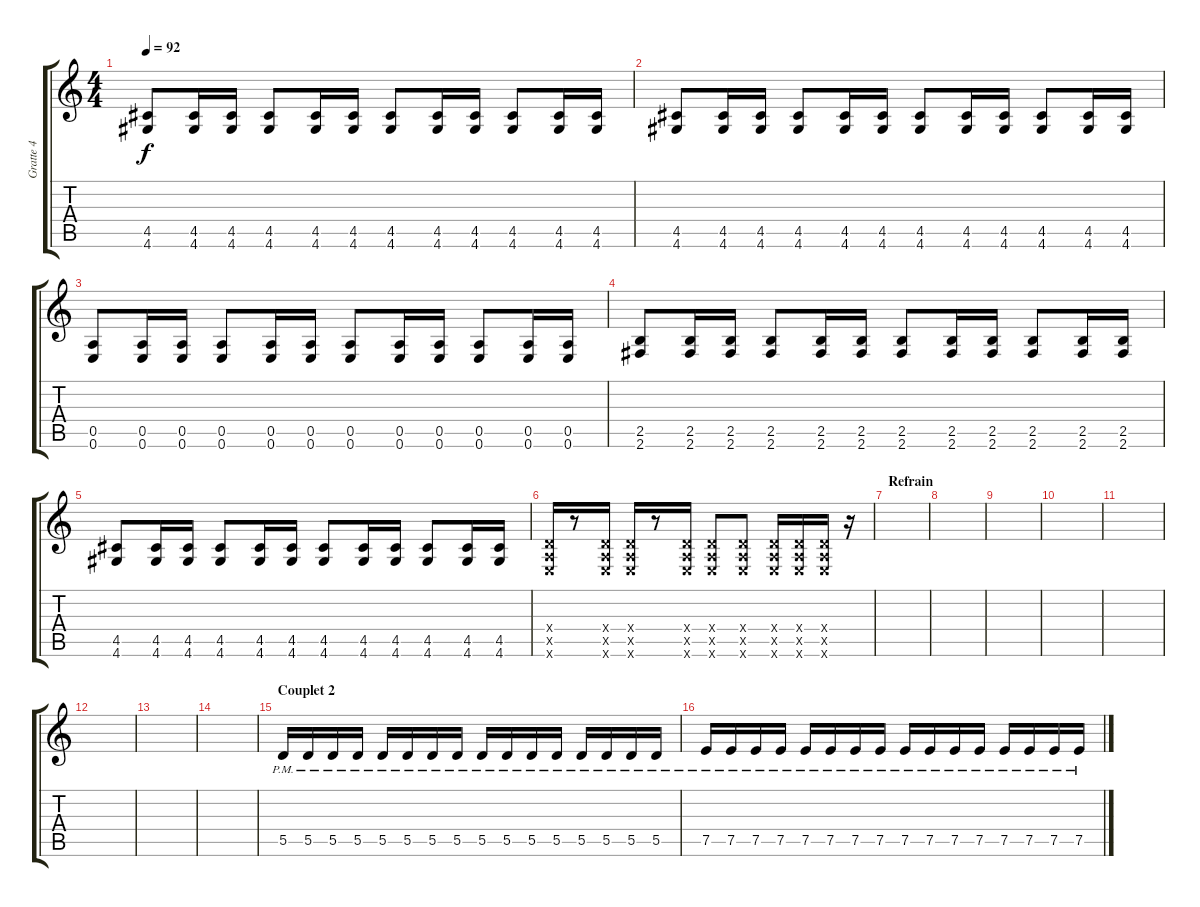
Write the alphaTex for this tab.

\track ("Gratte 4" "Gratte 4") {instrument acousticguitarnylon}
\staff {score tabs}
\tuning (E4 B3 G3 D3 A2 E2) {hide}
\ts (4 4)
\tempo 92
\clef g2
\ks c
(4.5 4.6).8{dy f} (4.5 4.6).16 (4.5 4.6).16 (4.5 4.6).8 (4.5 4.6).16 (4.5 4.6).16 (4.5 4.6).8 (4.5 4.6).16 (4.5 4.6).16 (4.5 4.6).8 (4.5 4.6).16 (4.5 4.6).16 |
(4.5 4.6).8 (4.5 4.6).16 (4.5 4.6).16 (4.5 4.6).8 (4.5 4.6).16 (4.5 4.6).16 (4.5 4.6).8 (4.5 4.6).16 (4.5 4.6).16 (4.5 4.6).8 (4.5 4.6).16 (4.5 4.6).16 |
(0.5 0.6).8 (0.5 0.6).16 (0.5 0.6).16 (0.5 0.6).8 (0.5 0.6).16 (0.5 0.6).16 (0.5 0.6).8 (0.5 0.6).16 (0.5 0.6).16 (0.5 0.6).8 (0.5 0.6).16 (0.5 0.6).16 |
(2.5 2.6).8 (2.5 2.6).16 (2.5 2.6).16 (2.5 2.6).8 (2.5 2.6).16 (2.5 2.6).16 (2.5 2.6).8 (2.5 2.6).16 (2.5 2.6).16 (2.5 2.6).8 (2.5 2.6).16 (2.5 2.6).16 |
(4.5 4.6).8 (4.5 4.6).16 (4.5 4.6).16 (4.5 4.6).8 (4.5 4.6).16 (4.5 4.6).16 (4.5 4.6).8 (4.5 4.6).16 (4.5 4.6).16 (4.5 4.6).8 (4.5 4.6).16 (4.5 4.6).16 |
(0.4{x} 0.5{x} 0.6{x}).16 r.8 (0.4{x} 0.5{x} 0.6{x}).16 (0.4{x} 0.5{x} 0.6{x}).16 r.8 (0.4{x} 0.5{x} 0.6{x}).16 (0.4{x} 0.5{x} 0.6{x}).8 (0.4{x} 0.5{x} 0.6{x}).8 (0.4{x} 0.5{x} 0.6{x}).16 (0.4{x} 0.5{x} 0.6{x}).16 (0.4{x} 0.5{x} 0.6{x}).16 r.16 |
\section ("" "Refrain")
|
|
|
|
|
|
|
|
\section ("" "Couplet 2")
5.5{pm}.16 5.5{pm}.16 5.5{pm}.16 5.5{pm}.16 5.5{pm}.16 5.5{pm}.16 5.5{pm}.16 5.5{pm}.16 5.5{pm}.16 5.5{pm}.16 5.5{pm}.16 5.5{pm}.16 5.5{pm}.16 5.5{pm}.16 5.5{pm}.16 5.5{pm}.16 |
7.5{pm}.16 7.5{pm}.16 7.5{pm}.16 7.5{pm}.16 7.5{pm}.16 7.5{pm}.16 7.5{pm}.16 7.5{pm}.16 7.5{pm}.16 7.5{pm}.16 7.5{pm}.16 7.5{pm}.16 7.5{pm}.16 7.5{pm}.16 7.5{pm}.16 7.5{pm}.16
